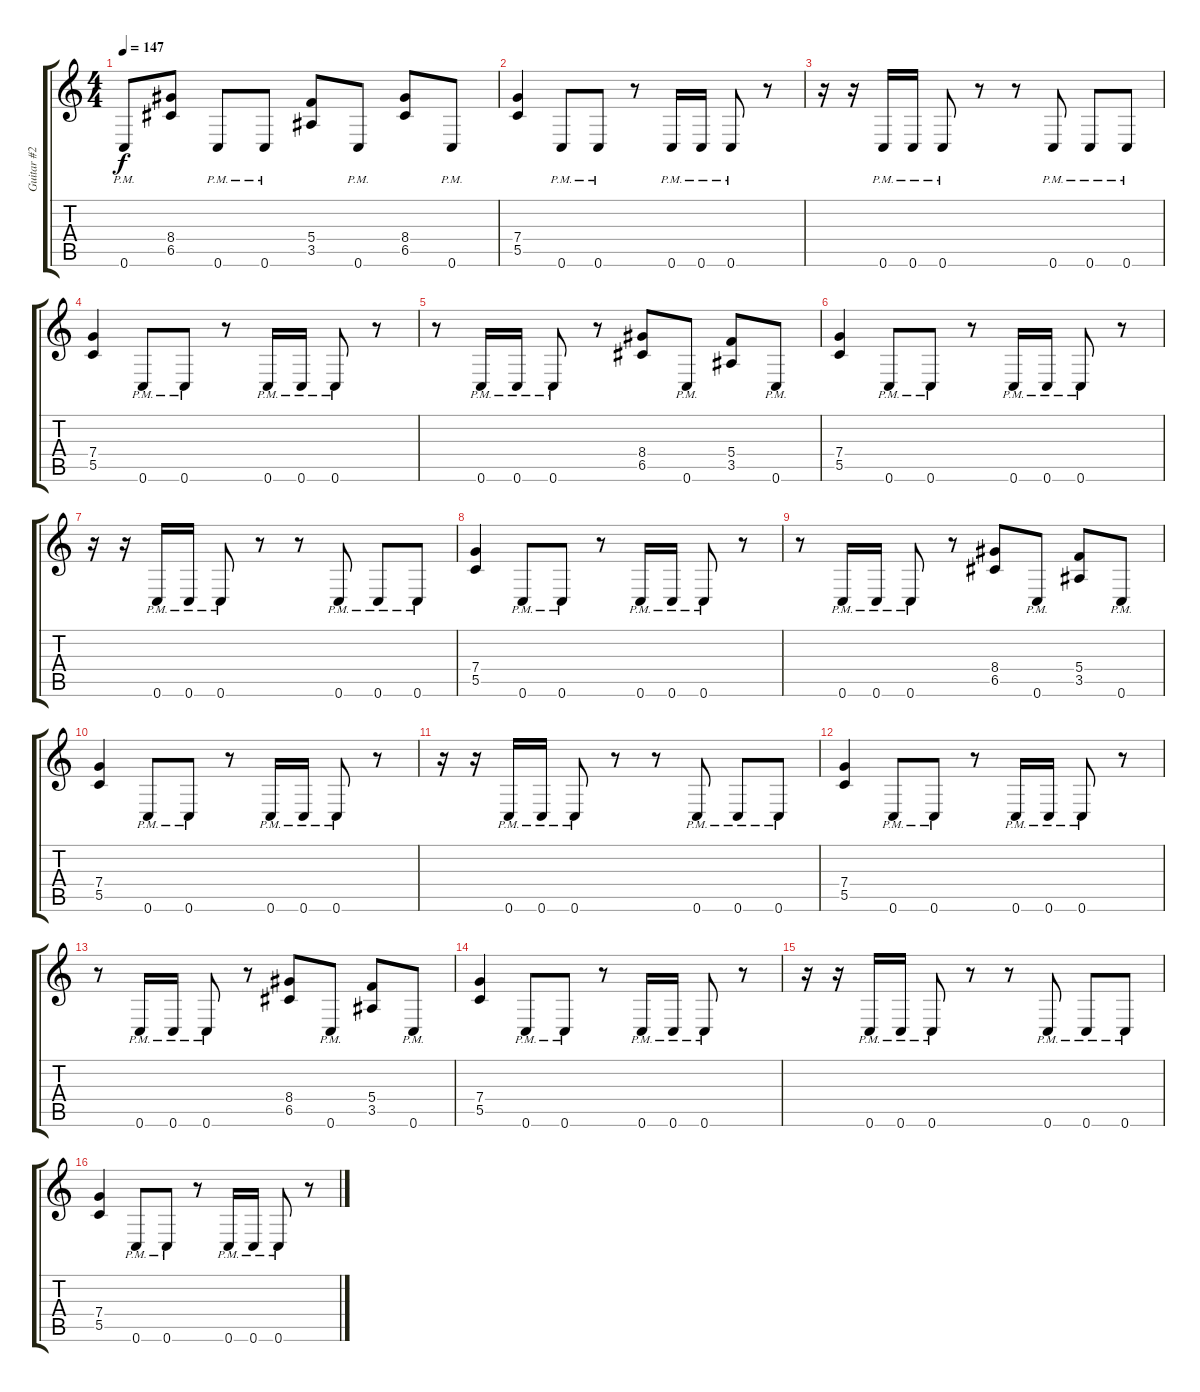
\track ("Guitar #2" "Guitar #2") {instrument distortionguitar}
\staff {score tabs}
\tuning (D4 A3 F3 C3 G2 C2) {hide}
\ts (4 4)
\tempo 147
\clef g2
\ks c
0.6{pm}.8{dy f} (8.4 6.5).8 0.6{pm}.8 0.6{pm}.8 (5.4 3.5).8 0.6{pm}.8 (8.4 6.5).8 0.6{pm}.8 |
(7.4 5.5).4 0.6{pm}.8 0.6{pm}.8 r.8 0.6{pm}.16 0.6{pm}.16 0.6{pm}.8 r.8 |
r.16 r.16 0.6{pm}.16 0.6{pm}.16 0.6{pm}.8 r.8 r.8 0.6{pm}.8 0.6{pm}.8 0.6{pm}.8 |
(7.4 5.5).4 0.6{pm}.8 0.6{pm}.8 r.8 0.6{pm}.16 0.6{pm}.16 0.6{pm}.8 r.8 |
r.8 0.6{pm}.16 0.6{pm}.16 0.6{pm}.8 r.8 (8.4 6.5).8 0.6{pm}.8 (5.4 3.5).8 0.6{pm}.8 |
(7.4 5.5).4 0.6{pm}.8 0.6{pm}.8 r.8 0.6{pm}.16 0.6{pm}.16 0.6{pm}.8 r.8 |
r.16 r.16 0.6{pm}.16 0.6{pm}.16 0.6{pm}.8 r.8 r.8 0.6{pm}.8 0.6{pm}.8 0.6{pm}.8 |
(7.4 5.5).4 0.6{pm}.8 0.6{pm}.8 r.8 0.6{pm}.16 0.6{pm}.16 0.6{pm}.8 r.8 |
r.8 0.6{pm}.16 0.6{pm}.16 0.6{pm}.8 r.8 (8.4 6.5).8 0.6{pm}.8 (5.4 3.5).8 0.6{pm}.8 |
(7.4 5.5).4 0.6{pm}.8 0.6{pm}.8 r.8 0.6{pm}.16 0.6{pm}.16 0.6{pm}.8 r.8 |
r.16 r.16 0.6{pm}.16 0.6{pm}.16 0.6{pm}.8 r.8 r.8 0.6{pm}.8 0.6{pm}.8 0.6{pm}.8 |
(7.4 5.5).4 0.6{pm}.8 0.6{pm}.8 r.8 0.6{pm}.16 0.6{pm}.16 0.6{pm}.8 r.8 |
r.8 0.6{pm}.16 0.6{pm}.16 0.6{pm}.8 r.8 (8.4 6.5).8 0.6{pm}.8 (5.4 3.5).8 0.6{pm}.8 |
(7.4 5.5).4 0.6{pm}.8 0.6{pm}.8 r.8 0.6{pm}.16 0.6{pm}.16 0.6{pm}.8 r.8 |
r.16 r.16 0.6{pm}.16 0.6{pm}.16 0.6{pm}.8 r.8 r.8 0.6{pm}.8 0.6{pm}.8 0.6{pm}.8 |
(7.4 5.5).4 0.6{pm}.8 0.6{pm}.8 r.8 0.6{pm}.16 0.6{pm}.16 0.6{pm}.8 r.8
